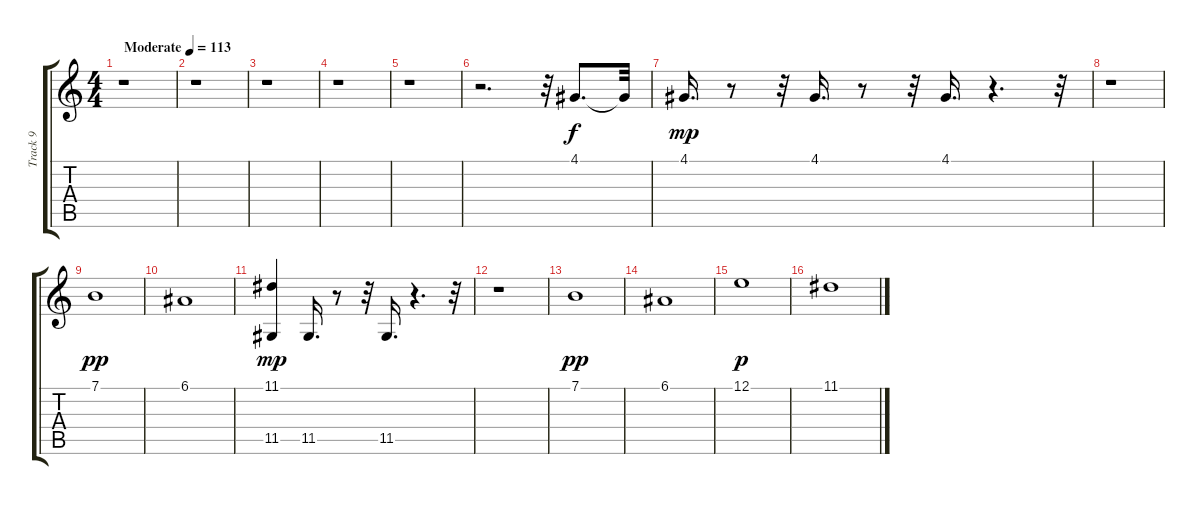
\track ("Track 9" "Track 9") {instrument stringensemble1}
\staff {score tabs}
\tuning (E4 B3 G3 D3 A2 E2) {hide}
\ts (4 4)
\tempo (113 "Moderate")
\clef g2
\ks c
r.1{dy f instrument stringensemble1} |
r.1 |
r.1 |
r.1 |
r.1 |
r.2{d} r.32 4.1.8{d} 4.1{t}.32 |
4.1.16{d dy mp} r.8 r.32 4.1.16{d} r.8 r.32 4.1.16{d} r.4{d} r.32 |
r.1 |
7.1.1{dy pp} |
6.1.1 |
(11.1 11.5).4{dy mp} 11.5.16{d} r.8 r.32 11.5.16{d} r.4{d} r.32 |
r.1 |
7.1.1{dy pp} |
6.1.1 |
12.1.1{dy p} |
11.1.1
